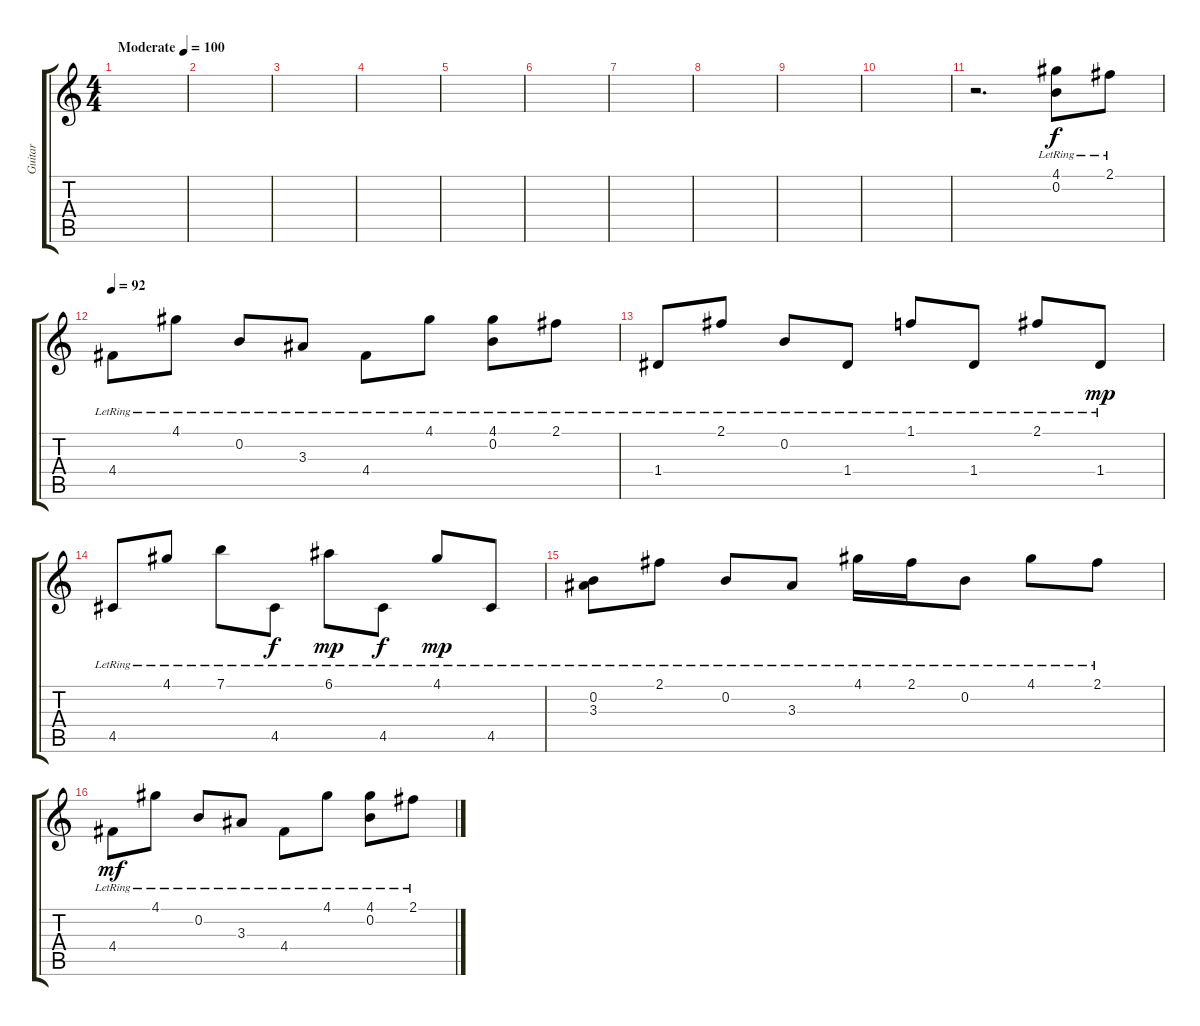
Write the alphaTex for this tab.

\track ("Guitar" "Guitar") {instrument electricguitarjazz}
\staff {score tabs}
\tuning (E4 B3 G3 D3 A2 E2) {hide}
\ts (4 4)
\tempo (100 "Moderate")
\clef g2
\ks c
|
|
|
|
|
|
|
|
|
|
r.2{d} (4.1{lr} 0.2{lr}).8 2.1{lr}.8 |
\tempo 92
4.4{lr}.8 4.1{lr}.8 0.2{lr}.8 3.3{lr}.8 4.4{lr}.8 4.1{lr}.8 (4.1{lr} 0.2{lr}).8 2.1{lr}.8 |
1.4{lr}.8 2.1{lr}.8 0.2{lr}.8 1.4{lr}.8 1.1{lr}.8 1.4{lr}.8 2.1{lr}.8 1.4{lr}.8{dy mp} |
4.5{lr}.8 4.1{lr}.8 7.1{lr}.8 4.5{lr}.8{dy f} 6.1{lr}.8{dy mp} 4.5{lr}.8{dy f} 4.1{lr}.8{dy mp} 4.5{lr}.8 |
(0.2{lr} 3.3{lr}).8 2.1{lr}.8 0.2{lr}.8 3.3{lr}.8 4.1{lr}.16 2.1{lr}.16 0.2{lr}.8 4.1{lr}.8 2.1{lr}.8 |
4.4{lr}.8{dy mf} 4.1{lr}.8 0.2{lr}.8 3.3{lr}.8 4.4{lr}.8 4.1{lr}.8 (4.1{lr} 0.2{lr}).8 2.1{lr}.8
